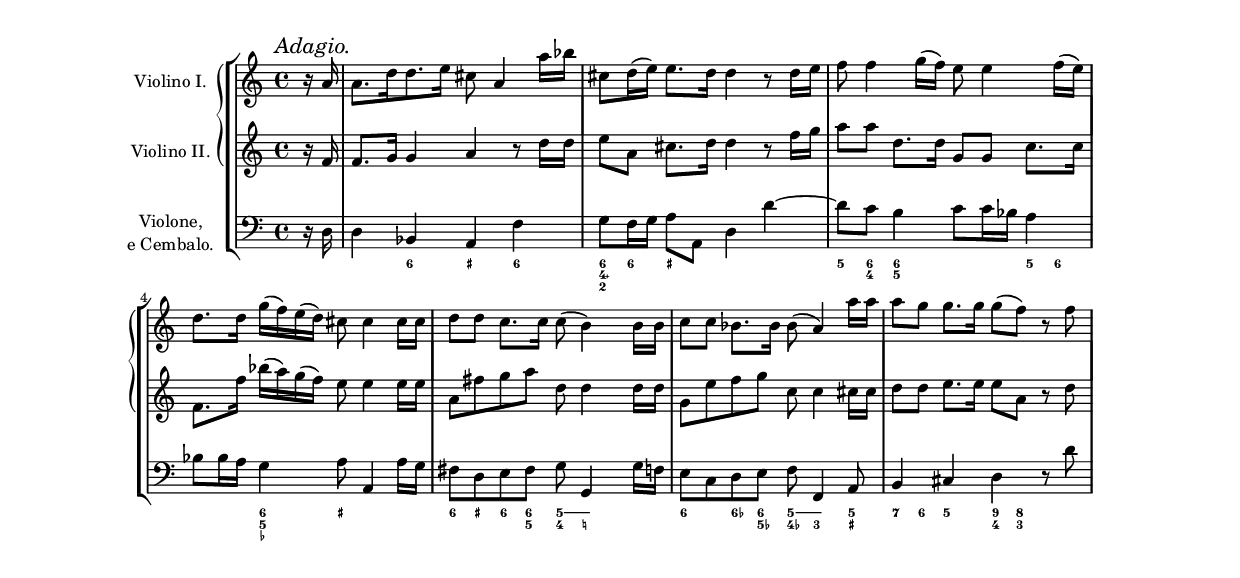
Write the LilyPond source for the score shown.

\version "2.14.0"
#(set-global-staff-size 15)
\paper {
  ragged-right = ##f
  line-width = 16\cm
  indent = 1.5\cm
}

% NR 2.7.3 Figured bass


\header {
  lsrtags = "headwords"
  texidoc = ""
  doctitle = "headword"
}

% Arcangelo Corelli, 12 Sonate da Camera, Op. 2
% Sonata II, Allemanda
% measures 1 - 88
% Coded by Neil Puttock; modified by Carl Sorensen

extendOn = \bassFigureExtendersOn
extendOff = \bassFigureExtendersOff

\score {

  \new StaffGroup <<

    \new GrandStaff <<

      \new Staff = "violinoI" {
        \set Staff.instrumentName = \markup {
          \line { Violino I. }
        }
        \time 4/4
        \mark \markup { \italic Adagio. }
        \partial 8
        r16 a'16 |
        a'8. [ d''16 d''8.  e''16 ] cis''8 a'4 a''16 bes''16 |
        cis''8 d''16 ( e'' ) e''8.  d''16 d''4 r8 d''16 e''16 |
        f''8 f''4 g''16 ( f''16 ) e''8 e''4 f''16 ( e''16 ) |
        d''8.  d''16 g''16 ( f''16 ) e''16 ( d''16 ) cis''8
            cis''4 cis''16 cis''16 |
        d''8 d''8 c''8.  c''16 c''8 ( b'4 ) b'16 b'16 |
        c''8 c''8 bes'8.  bes'16 bes'8 ( a'4 ) a''16 a''16 |
        a''8 g''8 g''8.  g''16 g''8 ( f''8 ) r8 f''8 |
      }

      \new Staff = "violinoII" {
        \set Staff.instrumentName = \markup {
          \line { Violino II. }
        }
        \time 4/4
        \partial 8
        r16 f'16 |
        f'8.  g'16 g'4 a'4 r8 d''16 d''16 |
        e''8 a'8 cis''8.  d''16 d''4 r8 f''16 g''16 |
        a''8 a''8 d''8.  d''16 g'8 g'8 c''8.  c''16 |
        f'8.  f''16 bes''16 ( a''16 ) g''16 ( f''16 ) e''8 e''4 e''16 e''16 |
        a'8 fis''8 g''8 a''8 d''8 d''4 d''16 d''16 |
        g'8 e''8 f''8 g''8 c''8 c''4 cis''16 cis''16 |
        d''8 d''8 e''8.  e''16 e''8 a'8 r8 d''8 |
      }

    >>

    \new Staff = "violone" {
      \set Staff.instrumentName = \markup {
        \center-column {
          Violone,
          \line { e Cembalo. }
        }
      }
      \time 4/4
      \clef bass
      \partial 8
      r16 d16 |
      d4 bes,4 a,4 f4 |
      g8 f16 g16 a8 a,8 d4 d'4 ~ |
      d'8 c'8 b4 c'8 c'16 bes16 a4 |
      bes8 bes16 a16 g4 a8 a,4 a16 g16 |
      fis8 d8 e8 fis8 g8 g,4 g16 f16 |
      e8 c8 d8 e8 f8 f,4 a,8 |
      b,4 cis4 d4 r8 d'8 |
    }

    \new FiguredBass \figuremode {
      \set figuredBassAlterationDirection = #RIGHT
      \set figuredBassPlusDirection = #RIGHT
      \override BassFigureAlignment #'stacking-dir = #DOWN
      s8 |
      s4 <6>4 <_+>4 <6>4 |
      <6 4\+ 2>8 <6>8 <_+> s8 s2 |
      <5>8 <6 4>8 <6 5>4 s4 <5>8 <6>8 |
      s4 <6 5 _-> <_+>2 |
      <6>8 <_+>8 <6>8 <6 5>8 <5 4>8 \extendOn <5 _!>8 \extendOff s4 |
      <6>4 <6->8 <6 5->8 <5 4->8 \extendOn <5 3>4 \extendOff <5 _+>8 |
      <7>8 <6>8 <5>4 <9 4>8 <8 3>8 s4 |
    }

  >>

  \layout {
    \context {
      \Score
      \override RehearsalMark #'break-align-symbols = #'(time-signature)
      \override RehearsalMark #'self-alignment-X = #LEFT
      \override TimeSignature #'break-align-anchor-alignment = #LEFT
    }
  }
}
